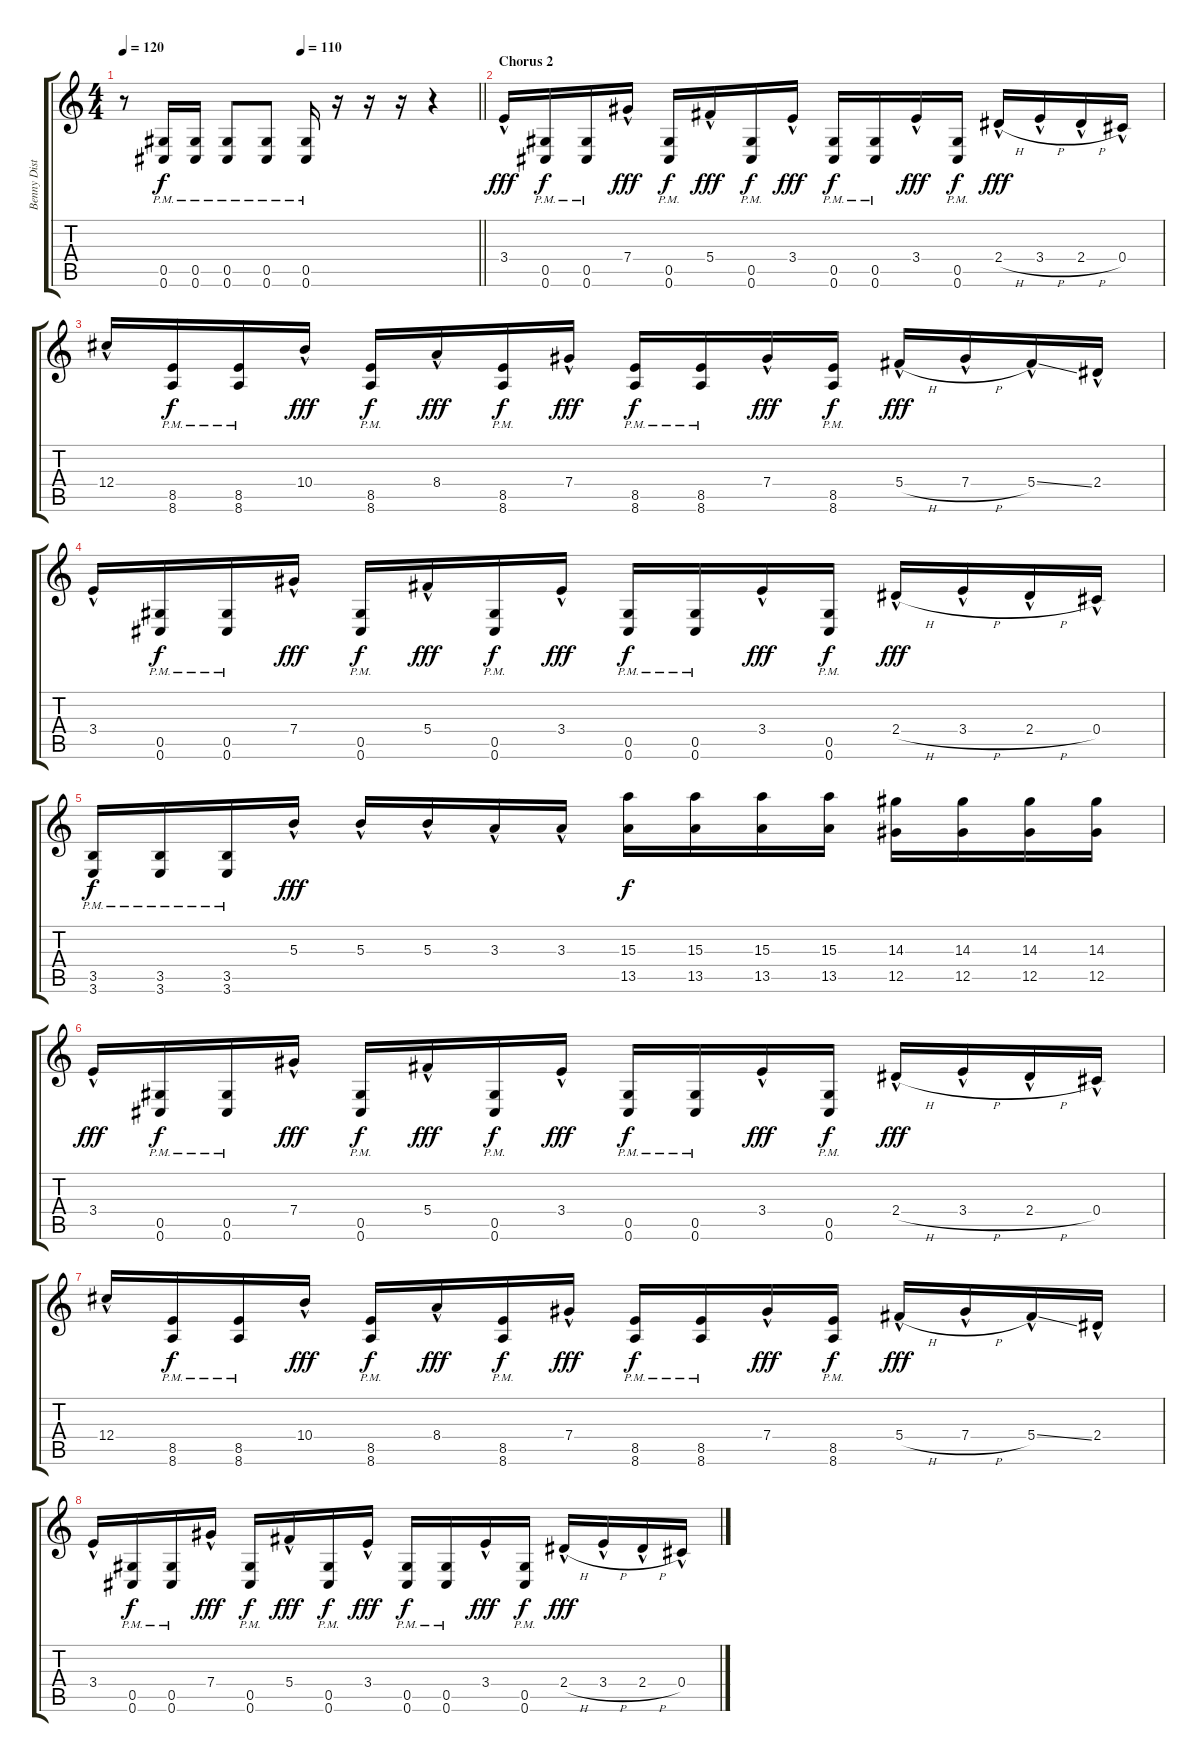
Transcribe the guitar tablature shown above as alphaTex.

\track ("Benny Distortion" "Benny Dist") {instrument distortionguitar}
\staff {score tabs}
\tuning (Eb4 Bb3 Gb3 Db3 Ab2 Db2) {hide}
\ts (4 4)
\tempo 120
\tempo (110 0.5)
\clef g2
\barLineRight lightlight
\ks c
r.8{dy f} (0.5{pm} 0.6{pm}).16 (0.5{pm} 0.6{pm}).16 (0.5{pm} 0.6{pm}).8 (0.5{pm} 0.6{pm}).8 (0.5{pm} 0.6{pm}).16 r.16 r.16 r.16 r.4 |
\section ("" "Chorus 2")
3.4{hac}.16{dy fff} (0.5{pm} 0.6{pm}).16{dy f} (0.5{pm} 0.6{pm}).16 7.4{hac}.16{dy fff} (0.5{pm} 0.6{pm}).16{dy f} 5.4{hac}.16{dy fff} (0.5{pm} 0.6{pm}).16{dy f} 3.4{hac}.16{dy fff} (0.5{pm} 0.6{pm}).16{dy f} (0.5{pm} 0.6{pm}).16 3.4{hac}.16{dy fff} (0.5{pm} 0.6{pm}).16{dy f} 2.4{h hac}.16{dy fff} 3.4{h hac}.16 2.4{h hac}.16 0.4{hac}.16 |
12.4{hac}.16 (8.5{pm} 8.6{pm}).16{dy f} (8.5{pm} 8.6{pm}).16 10.4{hac}.16{dy fff} (8.5{pm} 8.6{pm}).16{dy f} 8.4{hac}.16{dy fff} (8.5{pm} 8.6{pm}).16{dy f} 7.4{hac}.16{dy fff} (8.5{pm} 8.6{pm}).16{dy f} (8.5{pm} 8.6{pm}).16 7.4{hac}.16{dy fff} (8.5{pm} 8.6{pm}).16{dy f} 5.4{h hac}.16{dy fff} 7.4{h hac}.16 5.4{ss hac}.16 2.4{hac}.16 |
3.4{hac}.16 (0.5{pm} 0.6{pm}).16{dy f} (0.5{pm} 0.6{pm}).16 7.4{hac}.16{dy fff} (0.5{pm} 0.6{pm}).16{dy f} 5.4{hac}.16{dy fff} (0.5{pm} 0.6{pm}).16{dy f} 3.4{hac}.16{dy fff} (0.5{pm} 0.6{pm}).16{dy f} (0.5{pm} 0.6{pm}).16 3.4{hac}.16{dy fff} (0.5{pm} 0.6{pm}).16{dy f} 2.4{h hac}.16{dy fff} 3.4{h hac}.16 2.4{h hac}.16 0.4{hac}.16 |
(3.5{pm} 3.6{pm}).16{dy f} (3.5{pm} 3.6{pm}).16 (3.5{pm} 3.6{pm}).16 5.3{hac}.16{dy fff} 5.3{hac}.16 5.3{hac}.16 3.3{hac}.16 3.3{hac}.16 (15.3 13.5).16{dy f} (15.3 13.5).16 (15.3 13.5).16 (15.3 13.5).16 (14.3 12.5).16 (14.3 12.5).16 (14.3 12.5).16 (14.3 12.5).16 |
3.4{hac}.16{dy fff} (0.5{pm} 0.6{pm}).16{dy f} (0.5{pm} 0.6{pm}).16 7.4{hac}.16{dy fff} (0.5{pm} 0.6{pm}).16{dy f} 5.4{hac}.16{dy fff} (0.5{pm} 0.6{pm}).16{dy f} 3.4{hac}.16{dy fff} (0.5{pm} 0.6{pm}).16{dy f} (0.5{pm} 0.6{pm}).16 3.4{hac}.16{dy fff} (0.5{pm} 0.6{pm}).16{dy f} 2.4{h hac}.16{dy fff} 3.4{h hac}.16 2.4{h hac}.16 0.4{hac}.16 |
12.4{hac}.16 (8.5{pm} 8.6{pm}).16{dy f} (8.5{pm} 8.6{pm}).16 10.4{hac}.16{dy fff} (8.5{pm} 8.6{pm}).16{dy f} 8.4{hac}.16{dy fff} (8.5{pm} 8.6{pm}).16{dy f} 7.4{hac}.16{dy fff} (8.5{pm} 8.6{pm}).16{dy f} (8.5{pm} 8.6{pm}).16 7.4{hac}.16{dy fff} (8.5{pm} 8.6{pm}).16{dy f} 5.4{h hac}.16{dy fff} 7.4{h hac}.16 5.4{ss hac}.16 2.4{hac}.16 |
3.4{hac}.16 (0.5{pm} 0.6{pm}).16{dy f} (0.5{pm} 0.6{pm}).16 7.4{hac}.16{dy fff} (0.5{pm} 0.6{pm}).16{dy f} 5.4{hac}.16{dy fff} (0.5{pm} 0.6{pm}).16{dy f} 3.4{hac}.16{dy fff} (0.5{pm} 0.6{pm}).16{dy f} (0.5{pm} 0.6{pm}).16 3.4{hac}.16{dy fff} (0.5{pm} 0.6{pm}).16{dy f} 2.4{h hac}.16{dy fff} 3.4{h hac}.16 2.4{h hac}.16 0.4{hac}.16
